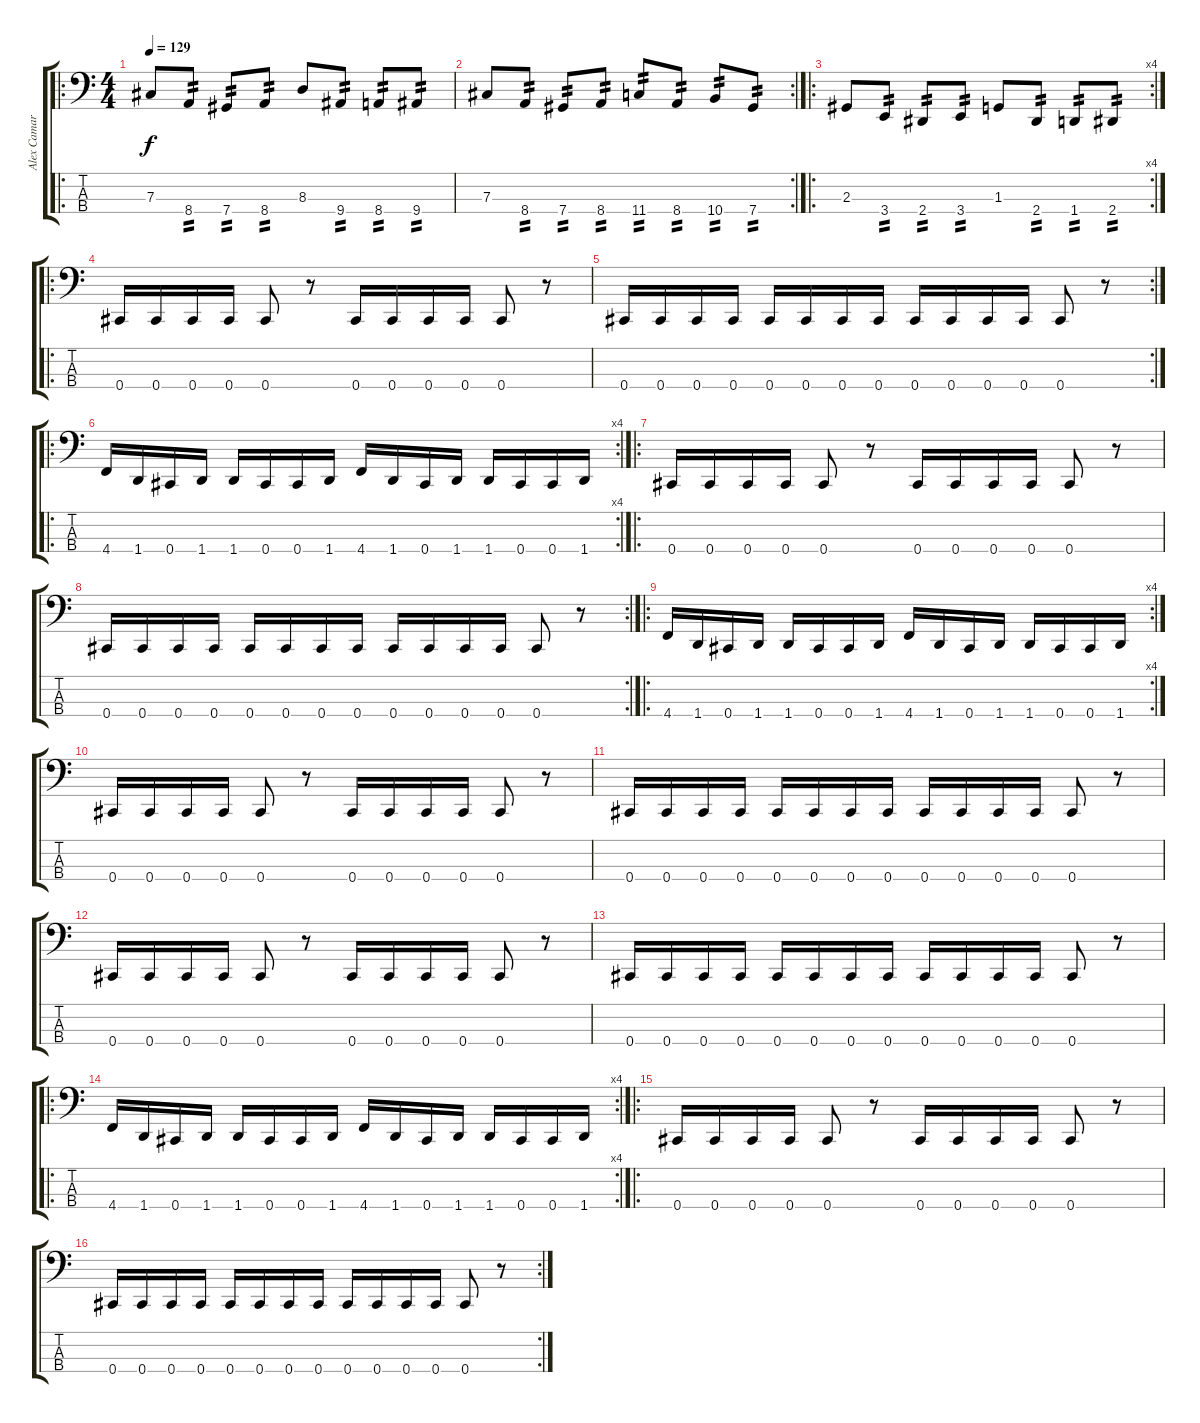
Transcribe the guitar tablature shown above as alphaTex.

\track ("Alex Camargo" "Alex Camar") {instrument electricbasspick}
\staff {score tabs}
\tuning (E2 B1 Gb1 Db1) {hide}
\ro
\ts (4 4)
\tempo 129
\clef f4
\ks c
7.3.8{dy f} 8.4.8{tp 2} 7.4.8{tp 2} 8.4.8{tp 2} 8.3.8 9.4.8{tp 2} 8.4.8{tp 2} 9.4.8{tp 2} |
\rc 2
7.3.8 8.4.8{tp 2} 7.4.8{tp 2} 8.4.8{tp 2} 11.4.8{tp 2} 8.4.8{tp 2} 10.4.8{tp 2} 7.4.8{tp 2} |
\ro
\rc 4
2.3.8 3.4.8{tp 2} 2.4.8{tp 2} 3.4.8{tp 2} 1.3.8 2.4.8{tp 2} 1.4.8{tp 2} 2.4.8{tp 2} |
\ro
0.4.16 0.4.16 0.4.16 0.4.16 0.4.8 r.8 0.4.16 0.4.16 0.4.16 0.4.16 0.4.8 r.8 |
\rc 2
0.4.16 0.4.16 0.4.16 0.4.16 0.4.16 0.4.16 0.4.16 0.4.16 0.4.16 0.4.16 0.4.16 0.4.16 0.4.8 r.8 |
\ro
\rc 4
4.4.16 1.4.16 0.4.16 1.4.16 1.4.16 0.4.16 0.4.16 1.4.16 4.4.16 1.4.16 0.4.16 1.4.16 1.4.16 0.4.16 0.4.16 1.4.16 |
\ro
0.4.16 0.4.16 0.4.16 0.4.16 0.4.8 r.8 0.4.16 0.4.16 0.4.16 0.4.16 0.4.8 r.8 |
\rc 2
0.4.16 0.4.16 0.4.16 0.4.16 0.4.16 0.4.16 0.4.16 0.4.16 0.4.16 0.4.16 0.4.16 0.4.16 0.4.8 r.8 |
\ro
\rc 4
4.4.16 1.4.16 0.4.16 1.4.16 1.4.16 0.4.16 0.4.16 1.4.16 4.4.16 1.4.16 0.4.16 1.4.16 1.4.16 0.4.16 0.4.16 1.4.16 |
0.4.16 0.4.16 0.4.16 0.4.16 0.4.8 r.8 0.4.16 0.4.16 0.4.16 0.4.16 0.4.8 r.8 |
0.4.16 0.4.16 0.4.16 0.4.16 0.4.16 0.4.16 0.4.16 0.4.16 0.4.16 0.4.16 0.4.16 0.4.16 0.4.8 r.8 |
0.4.16 0.4.16 0.4.16 0.4.16 0.4.8 r.8 0.4.16 0.4.16 0.4.16 0.4.16 0.4.8 r.8 |
0.4.16 0.4.16 0.4.16 0.4.16 0.4.16 0.4.16 0.4.16 0.4.16 0.4.16 0.4.16 0.4.16 0.4.16 0.4.8 r.8 |
\ro
\rc 4
4.4.16 1.4.16 0.4.16 1.4.16 1.4.16 0.4.16 0.4.16 1.4.16 4.4.16 1.4.16 0.4.16 1.4.16 1.4.16 0.4.16 0.4.16 1.4.16 |
\ro
0.4.16 0.4.16 0.4.16 0.4.16 0.4.8 r.8 0.4.16 0.4.16 0.4.16 0.4.16 0.4.8 r.8 |
\rc 2
0.4.16 0.4.16 0.4.16 0.4.16 0.4.16 0.4.16 0.4.16 0.4.16 0.4.16 0.4.16 0.4.16 0.4.16 0.4.8 r.8
